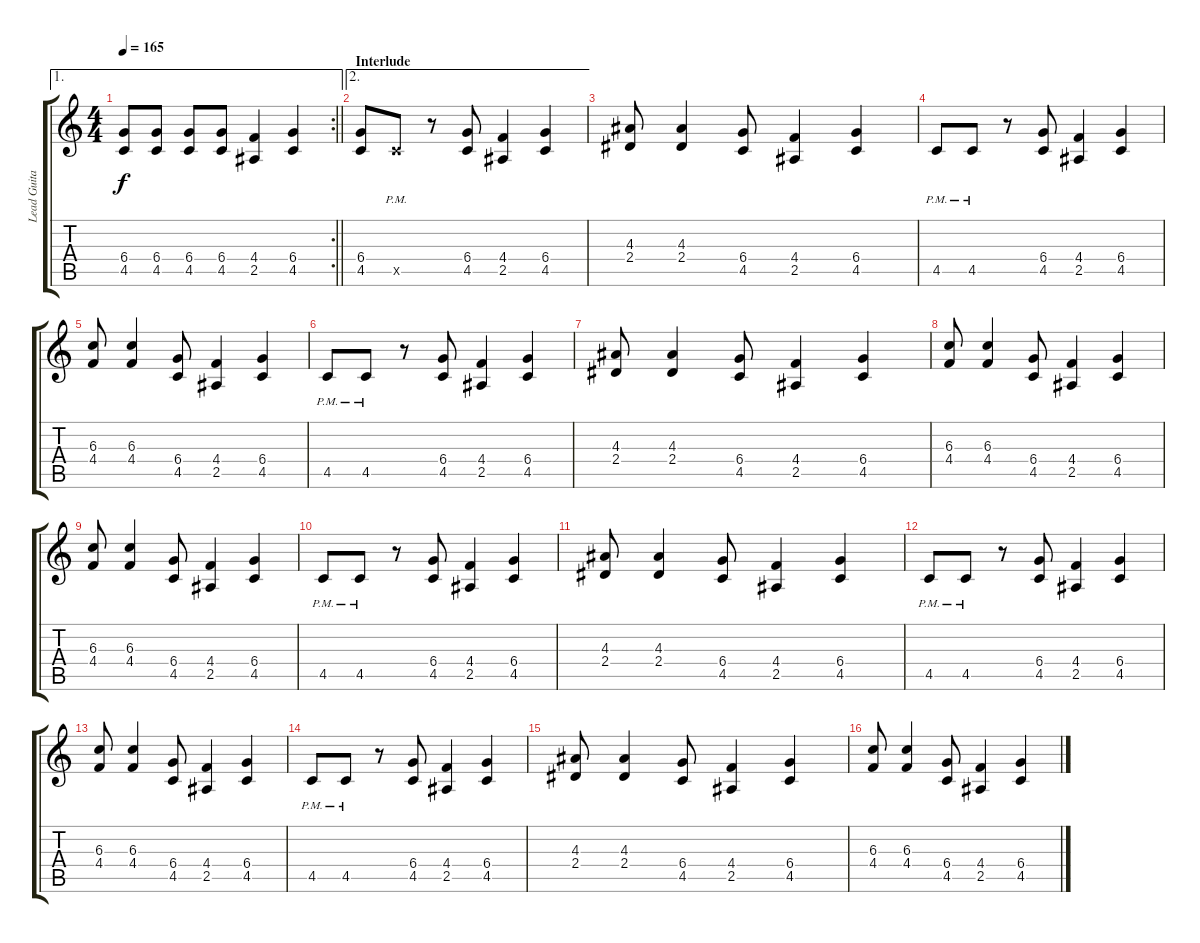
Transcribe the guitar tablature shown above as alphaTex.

\track ("Lead Guitar" "Lead Guita") {instrument distortionguitar}
\staff {score tabs}
\tuning (Eb4 Bb3 Gb3 Db3 Ab2 Eb2) {hide}
\ae 1
\rc 2
\ts (4 4)
\tempo 165
\clef g2
\barLineRight lightlight
\ks c
(6.4 4.5).8{dy f} (6.4 4.5).8 (6.4 4.5).8 (6.4 4.5).8 (4.4 2.5).4 (6.4 4.5).4 |
\ae 2
\section ("" "Interlude")
(6.4 4.5).8 4.5{pm x}.8 r.8 (6.4 4.5).8 (4.4 2.5).4 (6.4 4.5).4 |
(4.3 2.4).8 (4.3 2.4).4 (6.4 4.5).8 (4.4 2.5).4 (6.4 4.5).4 |
4.5{pm}.8 4.5{pm}.8 r.8 (6.4 4.5).8 (4.4 2.5).4 (6.4 4.5).4 |
(6.3 4.4).8 (6.3 4.4).4 (6.4 4.5).8 (4.4 2.5).4 (6.4 4.5).4 |
4.5{pm}.8 4.5{pm}.8 r.8 (6.4 4.5).8 (4.4 2.5).4 (6.4 4.5).4 |
(4.3 2.4).8 (4.3 2.4).4 (6.4 4.5).8 (4.4 2.5).4 (6.4 4.5).4 |
(6.3 4.4).8 (6.3 4.4).4 (6.4 4.5).8 (4.4 2.5).4 (6.4 4.5).4 |
(6.3 4.4).8 (6.3 4.4).4 (6.4 4.5).8 (4.4 2.5).4 (6.4 4.5).4 |
4.5{pm}.8 4.5{pm}.8 r.8 (6.4 4.5).8 (4.4 2.5).4 (6.4 4.5).4 |
(4.3 2.4).8 (4.3 2.4).4 (6.4 4.5).8 (4.4 2.5).4 (6.4 4.5).4 |
4.5{pm}.8 4.5{pm}.8 r.8 (6.4 4.5).8 (4.4 2.5).4 (6.4 4.5).4 |
(6.3 4.4).8 (6.3 4.4).4 (6.4 4.5).8 (4.4 2.5).4 (6.4 4.5).4 |
4.5{pm}.8 4.5{pm}.8 r.8 (6.4 4.5).8 (4.4 2.5).4 (6.4 4.5).4 |
(4.3 2.4).8 (4.3 2.4).4 (6.4 4.5).8 (4.4 2.5).4 (6.4 4.5).4 |
(6.3 4.4).8 (6.3 4.4).4 (6.4 4.5).8 (4.4 2.5).4 (6.4 4.5).4
